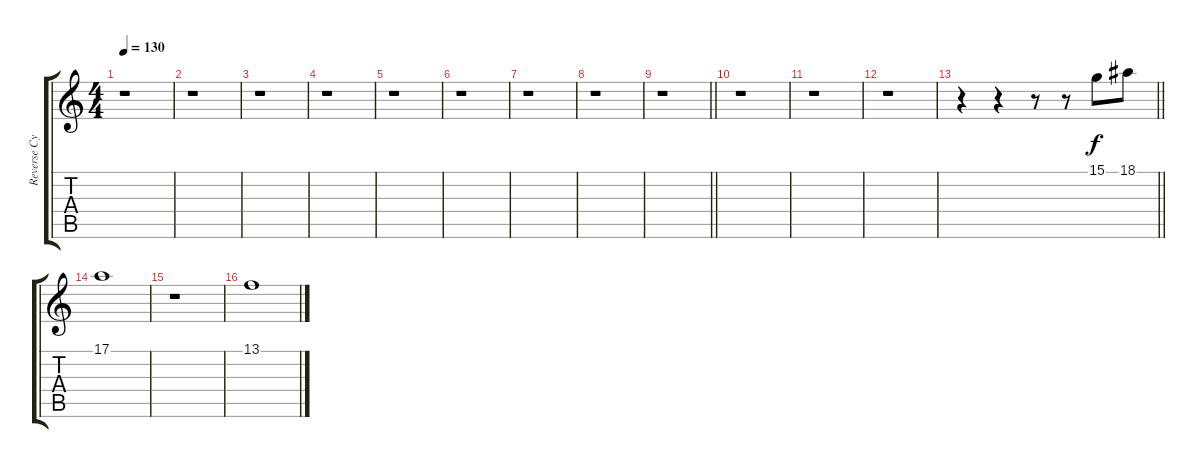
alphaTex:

\track ("Reverse Cymbal" "Reverse Cy") {instrument reversecymbal}
\staff {score tabs}
\tuning (E4 B3 G3 D3 A2 E2) {hide}
\ts (4 4)
\tempo 130
\clef g2
\ks c
r.1{dy f} |
r.1 |
r.1 |
r.1 |
r.1 |
r.1 |
r.1 |
r.1 |
\barLineRight lightlight
r.1 |
\section ("" "")
r.1 |
r.1 |
r.1 |
\barLineRight lightlight
r.4 r.4 r.8 r.8 15.1.8 18.1.8 |
\section ("" "")
17.1.1 |
r.1 |
13.1.1
